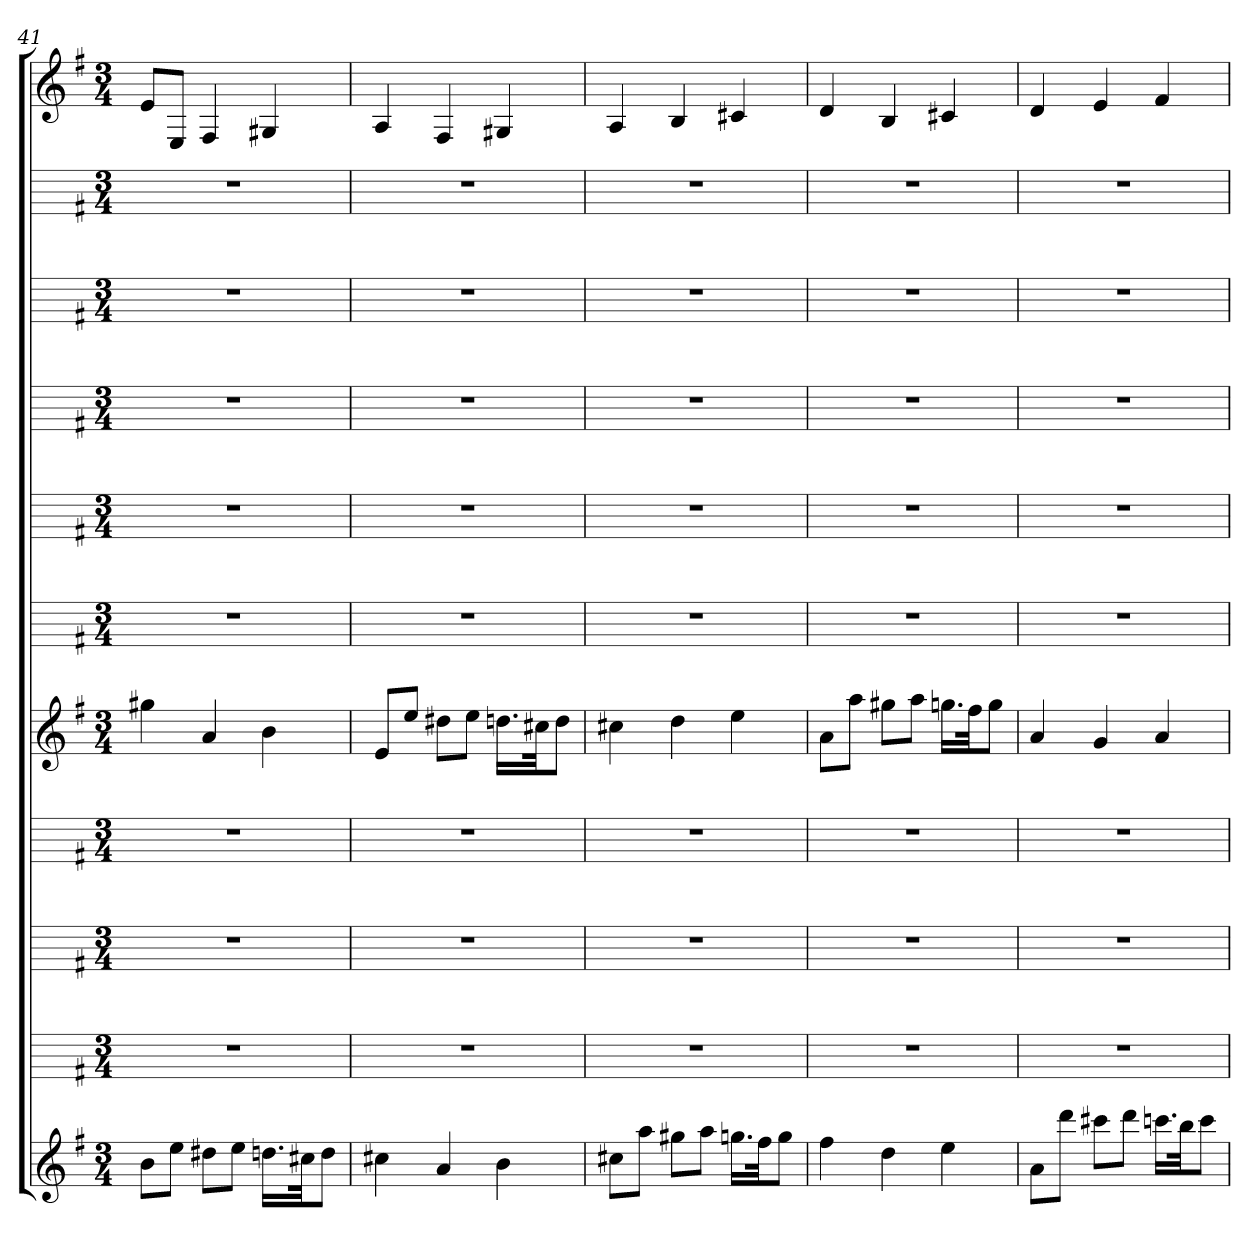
**kern	**kern	**kern	**kern	**kern	**kern	**kern	**kern	**kern	**kern	**kern
*part11	*part10	*part9	*part8	*part7	*part6	*part5	*part4	*part3	*part2	*part1
*staff11	*staff10	*staff9	*staff8	*staff7	*staff6	*staff5	*staff4	*staff3	*staff2	*staff1
*k[f#]	*k[f#]	*k[f#]	*k[f#]	*k[f#]	*k[f#]	*k[f#]	*k[f#]	*k[f#]	*k[f#]	*k[f#]
*G:	*G:	*G:	*G:	*G:	*G:	*G:	*G:	*G:	*G:	*G:
*M3/4	*M3/4	*M3/4	*M3/4	*M3/4	*M3/4	*M3/4	*M3/4	*M3/4	*M3/4	*M3/4
=41	=41	=41	=41	=41	=41	=41	=41	=41	=41	=41
8bL	2.r	2.r	2.r	4gg#X	2.r	2.r	2.r	2.r	2.r	8eL
8eeJ	.	.	.	.	.	.	.	.	.	8EJ
8dd#XL	.	.	.	4a	.	.	.	.	.	4F#
8eeJ	.	.	.	.	.	.	.	.	.	.
16.ddnLL	.	.	.	4b	.	.	.	.	.	4G#X
32cc#XJk	.	.	.	.	.	.	.	.	.	.
8ddJ	.	.	.	.	.	.	.	.	.	.
=42	=42	=42	=42	=42	=42	=42	=42	=42	=42	=42
4cc#X	2.r	2.r	2.r	8eL	2.r	2.r	2.r	2.r	2.r	4A
.	.	.	.	8eeJ	.	.	.	.	.	.
4a	.	.	.	8dd#XL	.	.	.	.	.	4F#
.	.	.	.	8eeJ	.	.	.	.	.	.
4b	.	.	.	16.ddnLL	.	.	.	.	.	4G#X
.	.	.	.	32cc#XJk	.	.	.	.	.	.
.	.	.	.	8ddJ	.	.	.	.	.	.
=43	=43	=43	=43	=43	=43	=43	=43	=43	=43	=43
8cc#XL	2.r	2.r	2.r	4cc#X	2.r	2.r	2.r	2.r	2.r	4A
8aaJ	.	.	.	.	.	.	.	.	.	.
8gg#XL	.	.	.	4dd	.	.	.	.	.	4B
8aaJ	.	.	.	.	.	.	.	.	.	.
16.ggnLL	.	.	.	4ee	.	.	.	.	.	4c#X
32ff#Jk	.	.	.	.	.	.	.	.	.	.
8ggJ	.	.	.	.	.	.	.	.	.	.
=44	=44	=44	=44	=44	=44	=44	=44	=44	=44	=44
4ff#	2.r	2.r	2.r	8aL	2.r	2.r	2.r	2.r	2.r	4d
.	.	.	.	8aaJ	.	.	.	.	.	.
4dd	.	.	.	8gg#XL	.	.	.	.	.	4B
.	.	.	.	8aaJ	.	.	.	.	.	.
4ee	.	.	.	16.ggnLL	.	.	.	.	.	4c#X
.	.	.	.	32ff#Jk	.	.	.	.	.	.
.	.	.	.	8ggJ	.	.	.	.	.	.
=45	=45	=45	=45	=45	=45	=45	=45	=45	=45	=45
8aL	2.r	2.r	2.r	4a	2.r	2.r	2.r	2.r	2.r	4d
8dddJ	.	.	.	.	.	.	.	.	.	.
8ccc#XL	.	.	.	4g	.	.	.	.	.	4e
8dddJ	.	.	.	.	.	.	.	.	.	.
16.cccnLL	.	.	.	4a	.	.	.	.	.	4f#
32bbJk	.	.	.	.	.	.	.	.	.	.
8cccJ	.	.	.	.	.	.	.	.	.	.
=	=	=	=	=	=	=	=	=	=	=
*-	*-	*-	*-	*-	*-	*-	*-	*-	*-	*-
